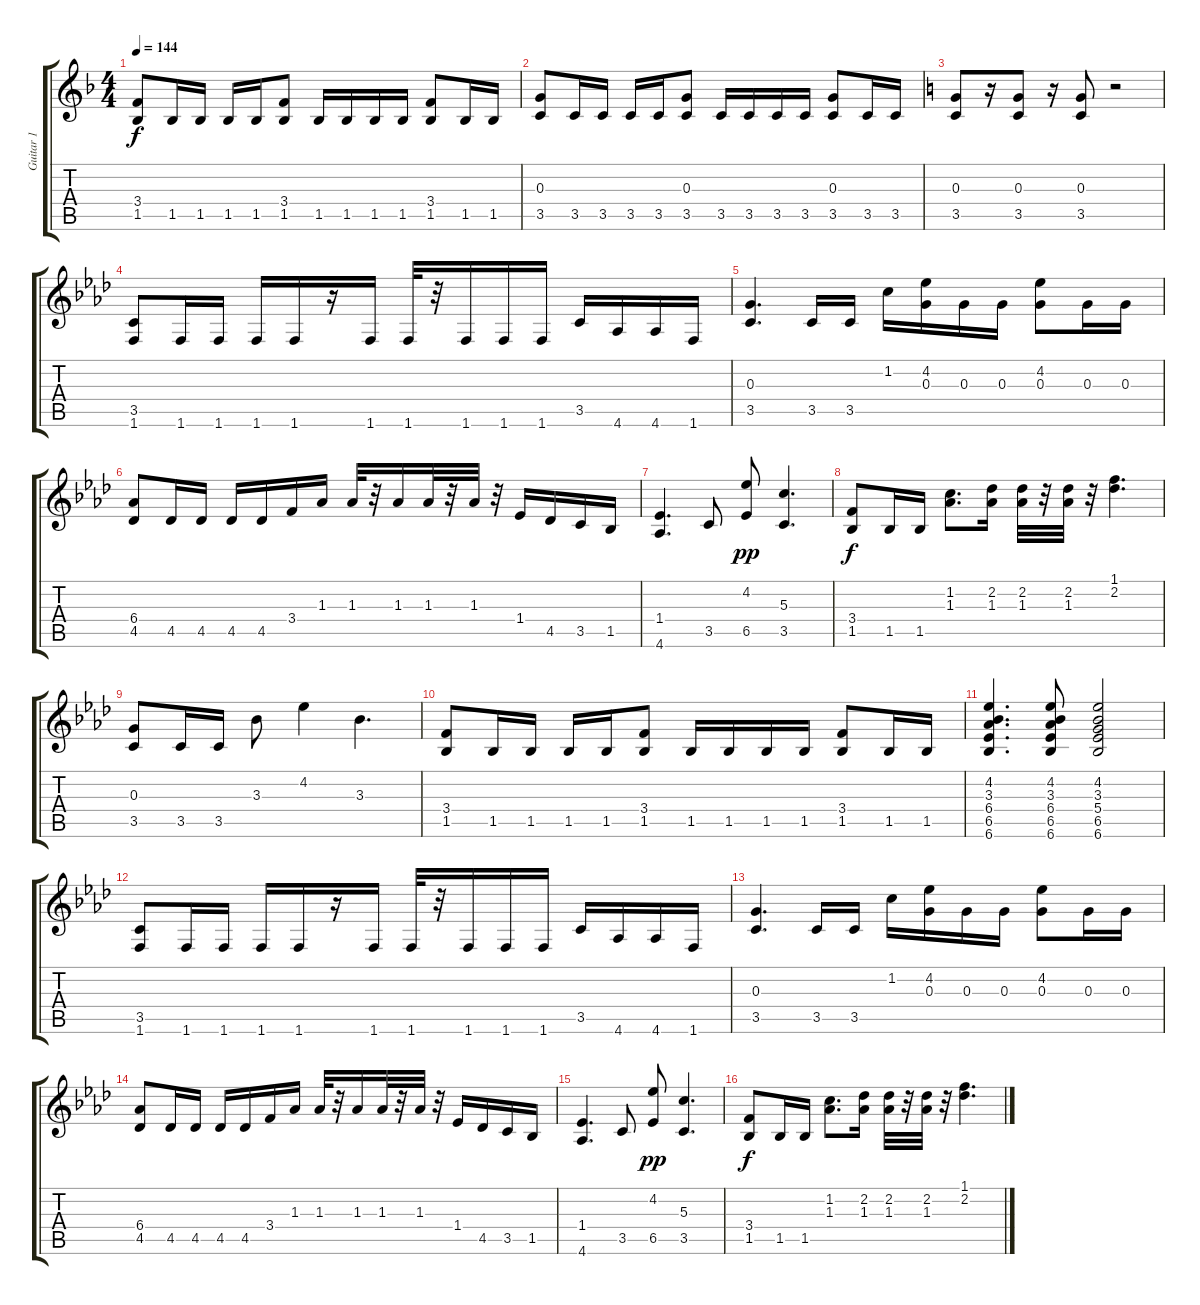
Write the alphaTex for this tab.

\track ("Guitar 1" "Guitar 1") {instrument overdrivenguitar}
\staff {score tabs}
\tuning (E4 B3 G3 D3 A2 E2) {hide}
\ts (4 4)
\tempo 144
\clef g2
\ks f
(3.4 1.5).8{dy f} 1.5.16 1.5.16 1.5.16 1.5.16 (3.4 1.5).8 1.5.16 1.5.16 1.5.16 1.5.16 (3.4 1.5).8 1.5.16 1.5.16 |
(0.3 3.5).8 3.5.16 3.5.16 3.5.16 3.5.16 (0.3 3.5).8 3.5.16 3.5.16 3.5.16 3.5.16 (0.3 3.5).8 3.5.16 3.5.16 |
\ks c
(0.3 3.5).8 r.16 (0.3 3.5).8 r.16 (0.3 3.5).8 r.2 |
\ks ab
(3.5 1.6).8 1.6.16 1.6.16 1.6.16 1.6.16 r.16 1.6.16 1.6.32 r.32 1.6.16 1.6.16 1.6.16 3.5.16 4.6.16 4.6.16 1.6.16 |
(0.3 3.5).4{d} 3.5.16 3.5.16 1.2.16 (4.2 0.3).16 0.3.16 0.3.16 (4.2 0.3).8 0.3.16 0.3.16 |
(6.4 4.5).8 4.5.16 4.5.16 4.5.16 4.5.16 3.4.16 1.3.16 1.3.32 r.32 1.3.16 1.3.32 r.32 1.3.32 r.32 1.4.16 4.5.16 3.5.16 1.5.16 |
(1.4 4.6).4{d} 3.5.8 (4.2 6.5).8{dy pp} (5.3 3.5).4{d} |
(3.4 1.5).8{dy f} 1.5.16 1.5.16 (1.2 1.3).8{d} (2.2 1.3).16 (2.2 1.3).32 r.32 (2.2 1.3).32 r.32 (1.1 2.2).4{d} |
(0.3 3.5).8 3.5.16 3.5.16 3.3.8 4.2.4 3.3.4{d} |
(3.4 1.5).8 1.5.16 1.5.16 1.5.16 1.5.16 (3.4 1.5).8 1.5.16 1.5.16 1.5.16 1.5.16 (3.4 1.5).8 1.5.16 1.5.16 |
(4.2 3.3 6.4 6.5 6.6).4{d} (4.2 3.3 6.4 6.5 6.6).8 (4.2 3.3 5.4 6.5 6.6).2 |
(3.5 1.6).8 1.6.16 1.6.16 1.6.16 1.6.16 r.16 1.6.16 1.6.32 r.32 1.6.16 1.6.16 1.6.16 3.5.16 4.6.16 4.6.16 1.6.16 |
(0.3 3.5).4{d} 3.5.16 3.5.16 1.2.16 (4.2 0.3).16 0.3.16 0.3.16 (4.2 0.3).8 0.3.16 0.3.16 |
(6.4 4.5).8 4.5.16 4.5.16 4.5.16 4.5.16 3.4.16 1.3.16 1.3.32 r.32 1.3.16 1.3.32 r.32 1.3.32 r.32 1.4.16 4.5.16 3.5.16 1.5.16 |
(1.4 4.6).4{d} 3.5.8 (4.2 6.5).8{dy pp} (5.3 3.5).4{d} |
(3.4 1.5).8{dy f} 1.5.16 1.5.16 (1.2 1.3).8{d} (2.2 1.3).16 (2.2 1.3).32 r.32 (2.2 1.3).32 r.32 (1.1 2.2).4{d}
